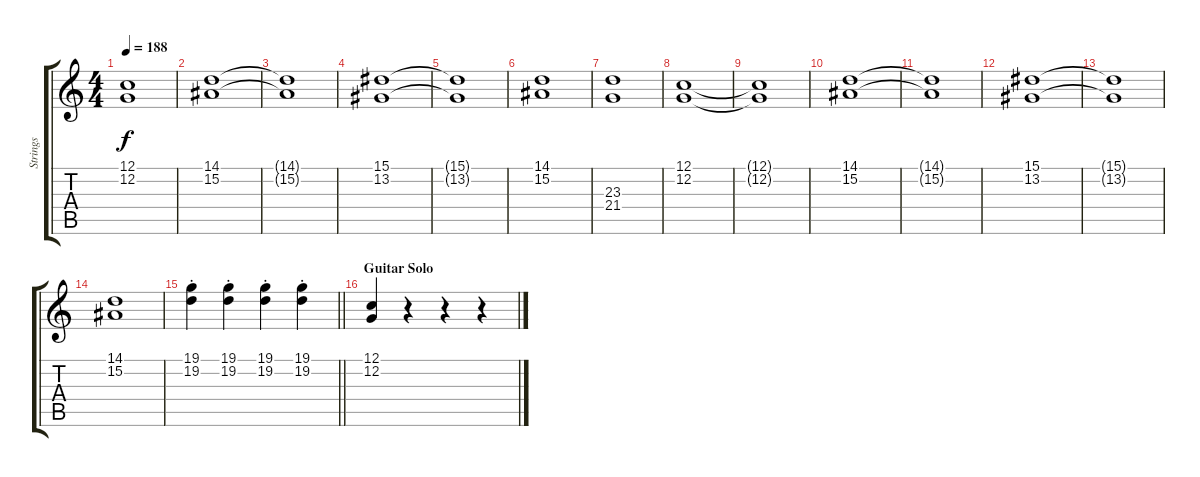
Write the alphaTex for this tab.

\track ("Strings" "Strings") {instrument stringensemble1}
\staff {score tabs}
\tuning (C4 G3 Eb3 Bb2 F2 C2) {hide}
\ts (4 4)
\tempo 188
\clef g2
\ks c
(12.1{t} 12.2{t}).1{dy f} |
(14.1 15.2).1 |
(14.1{t} 15.2{t}).1 |
(15.1 13.2).1 |
(15.1{t} 13.2{t}).1 |
(14.1 15.2).1 |
(23.3 21.4).1 |
(12.1 12.2).1 |
(12.1{t} 12.2{t}).1 |
(14.1 15.2).1 |
(14.1{t} 15.2{t}).1 |
(15.1 13.2).1 |
(15.1{t} 13.2{t}).1 |
(14.1 15.2).1 |
\barLineRight lightlight
(19.1{st} 19.2{st}).4 (19.1{st} 19.2{st}).4 (19.1{st} 19.2{st}).4 (19.1{st} 19.2{st}).4 |
\section ("" "Guitar Solo")
(12.1 12.2).4 r.4 r.4 r.4
